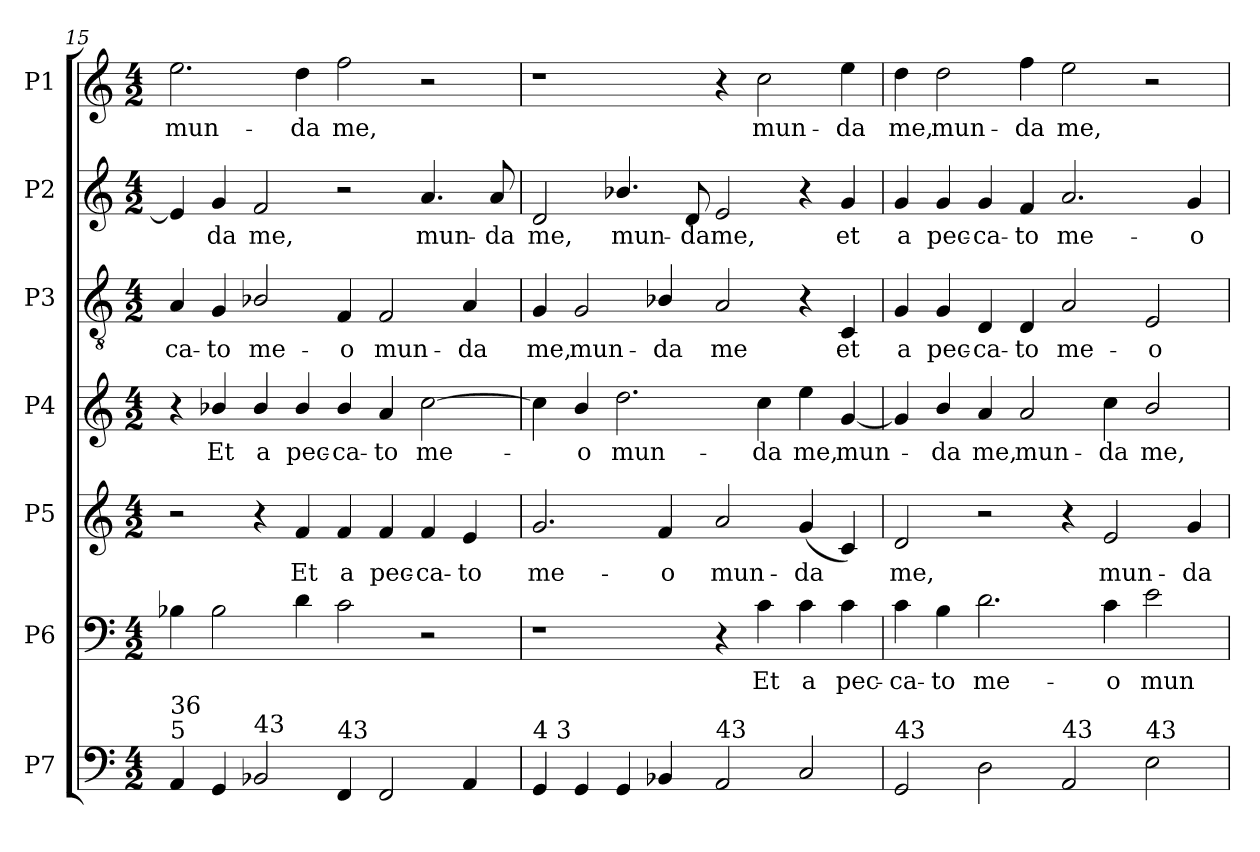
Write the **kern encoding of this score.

**kern	**kern	**text	**kern	**text	**kern	**text	**kern	**text	**kern	**text	**kern	**text
*part7	*part6	*part6	*part5	*part5	*part4	*part4	*part3	*part3	*part2	*part2	*part1	*part1
*staff7	*staff6	*staff6	*staff5	*staff5	*staff4	*staff4	*staff3	*staff3	*staff2	*staff2	*staff1	*staff1
*I"P7	*I"P6	*	*I"P5	*	*I"P4	*	*I"P3	*	*I"P2	*	*I"P1	*
!!LO:LB:g=z
*clefF4	*clefF4	*	*clefG2	*	*clefG2	*	*clefGv2	*	*clefG2	*	*clefG2	*
*	*	*	*	*	*	*	*ITrd7c12	*	*	*	*	*
*k[]	*k[]	*	*k[]	*	*k[]	*	*k[]	*	*k[]	*	*k[]	*
*C:	*C:	*	*C:	*	*C:	*	*C:	*	*C:	*	*C:	*
*M4/2	*M4/2	*	*M4/2	*	*M4/2	*	*M4/2	*	*M4/2	*	*M4/2	*
=15	=15	=15	=15	=15	=15	=15	=15	=15	=15	=15	=15	=15
!	!	!	!	!	!	!	!	!LO:LY:b:color=#000000	!	!	!	!
!LO:TX:a:t=5	!	!	!	!	!	!	!	!	!	!	!	!
!LO:TX:t=36	!	!	!	!	!	!	!	!	!	!	!	!
!	!	!	!	!	!	!	!	!	!	!	!	!LO:LY:b:color=#000000
4AAi/	4B-Xi\	.	2r	.	4r	.	4AAi/	-ca-	4ei/]	.	2.eei\	mun-
!	!	!	!	!	!	!LO:LY:b:color=#000000	!	!	!	!	!	!
!	!	!	!	!	!	!	!	!LO:LY:b:color=#000000	!	!	!	!
!	!	!	!	!	!	!	!	!	!	!LO:LY:b:color=#000000	!	!
4GGi/	2B-i\	.	.	.	4b-Xi/	Et	4GGi/	-to	4gi/	-da	.	.
!	!	!	!	!	!	!LO:LY:b:color=#000000	!	!	!	!	!	!
!	!	!	!	!	!	!	!	!LO:LY:b:color=#000000	!	!	!	!
!LO:TX:a:t=43	!	!	!	!	!	!	!	!	!	!	!	!
!	!	!	!	!	!	!	!	!	!	!LO:LY:b:color=#000000	!	!
2BB-Xi/	.	.	4r	.	4b-i/	a	2BB-Xi/	me-	2fi/	me,	.	.
!	!	!	!	!LO:LY:b:color=#000000	!	!	!	!	!	!	!	!
!	!	!	!	!	!	!LO:LY:b:color=#000000	!	!	!	!	!	!
!	!	!	!	!	!	!	!	!	!	!	!	!LO:LY:b:color=#000000
.	4di\	.	4fi/	Et	4b-i/	pec-	.	.	.	.	4ddi\	-da
!	!	!	!	!LO:LY:b:color=#000000	!	!	!	!	!	!	!	!
!	!	!	!	!	!	!LO:LY:b:color=#000000	!	!	!	!	!	!
!	!	!	!	!	!	!	!	!LO:LY:b:color=#000000	!	!	!	!
!LO:TX:a:t=43	!	!	!	!	!	!	!	!	!	!	!	!
!	!	!	!	!	!	!	!	!	!	!	!	!LO:LY:b:color=#000000
4FFi/	2ci\	.	4fi/	a	4b-i/	-ca-	4FFi/	-o	2r	.	2ffi\	me,
!	!	!	!	!LO:LY:b:color=#000000	!	!	!	!	!	!	!	!
!	!	!	!	!	!	!LO:LY:b:color=#000000	!	!	!	!	!	!
!	!	!	!	!	!	!	!	!LO:LY:b:color=#000000	!	!	!	!
2FFi/	.	.	4fi/	pec-	4ai/	-to	2FFi/	mun-	.	.	.	.
!	!	!	!	!LO:LY:b:color=#000000	!	!	!	!	!	!	!	!
!	!	!	!	!	!	!LO:LY:b:color=#000000	!	!	!	!	!	!
!	!	!	!	!	!	!	!	!	!	!LO:LY:b:color=#000000	!	!
.	2r	.	4fi/	-ca-	[2cci\	me-	.	.	4.ai/	mun-	2r	.
!	!	!	!	!LO:LY:b:color=#000000	!	!	!	!	!	!	!	!
!	!	!	!	!	!	!	!	!LO:LY:b:color=#000000	!	!	!	!
4AAi/	.	.	4ei/	-to	.	.	4AAi/	-da	.	.	.	.
!	!	!	!	!	!	!	!	!	!	!LO:LY:b:color=#000000	!	!
.	.	.	.	.	.	.	.	.	8ai/	-da	.	.
=16	=16	=16	=16	=16	=16	=16	=16	=16	=16	=16	=16	=16
!	!	!	!	!LO:LY:b:color=#000000	!	!	!	!	!	!	!	!
!	!	!	!	!	!	!	!	!LO:LY:b:color=#000000	!	!	!	!
!LO:TX:a:t=4       3	!	!	!	!	!	!	!	!	!	!	!	!
!	!	!	!	!	!	!	!	!	!	!LO:LY:b:color=#000000	!	!
4GGi/	1r	.	2.gi/	me-	4cci\]	.	4GGi/	me,	2di/	me,	1r	.
!	!	!	!	!	!	!LO:LY:b:color=#000000	!	!	!	!	!	!
!	!	!	!	!	!	!	!	!LO:LY:b:color=#000000	!	!	!	!
4GGi/	.	.	.	.	4bi/	-o	2GGi/	mun-	.	.	.	.
!	!	!	!	!	!	!LO:LY:b:color=#000000	!	!	!	!	!	!
!	!	!	!	!	!	!	!	!	!	!LO:LY:b:color=#000000	!	!
4GGi/	.	.	.	.	2.ddi\	mun-	.	.	4.b-Xi/	mun-	.	.
!	!	!	!	!LO:LY:b:color=#000000	!	!	!	!	!	!	!	!
!	!	!	!	!	!	!	!	!LO:LY:b:color=#000000	!	!	!	!
4BB-Xi/	.	.	4fi/	-o	.	.	4BB-Xi/	-da	.	.	.	.
!	!	!	!	!	!	!	!	!	!	!LO:LY:b:color=#000000	!	!
.	.	.	.	.	.	.	.	.	8di/	-da	.	.
!	!	!	!	!LO:LY:b:color=#000000	!	!	!	!	!	!	!	!
!	!	!	!	!	!	!	!	!LO:LY:b:color=#000000	!	!	!	!
!LO:TX:a:t=43	!	!	!	!	!	!	!	!	!	!	!	!
!	!	!	!	!	!	!	!	!	!	!LO:LY:b:color=#000000	!	!
2AAi/	4r	.	2ai/	mun-	.	.	2AAi/	me	2ei/	me,	4r	.
!	!	!LO:LY:b:color=#000000	!	!	!	!	!	!	!	!	!	!
!	!	!	!	!	!	!LO:LY:b:color=#000000	!	!	!	!	!	!
!	!	!	!	!	!	!	!	!	!	!	!	!LO:LY:b:color=#000000
.	4ci\	Et	.	.	4cci\	-da	.	.	.	.	2cci\	mun-
!	!	!LO:LY:b:color=#000000	!	!	!	!	!	!	!	!	!	!
!	!	!	!	!LO:LY:b:color=#000000	!	!	!	!	!	!	!	!
!	!	!	!	!	!	!LO:LY:b:color=#000000	!	!	!	!	!	!
2Ci/	4ci\	a	(4gi/	-da	4eei\	me,	4r	.	4r	.	.	.
!	!	!LO:LY:b:color=#000000	!	!	!	!	!	!	!	!	!	!
!	!	!	!	!	!	!LO:LY:b:color=#000000	!	!	!	!	!	!
!	!	!	!	!	!	!	!	!LO:LY:b:color=#000000	!	!	!	!
!	!	!	!	!	!	!	!	!	!	!LO:LY:b:color=#000000	!	!
!	!	!	!	!	!	!	!	!	!	!	!	!LO:LY:b:color=#000000
.	4ci\	pec-	4ci/)	.	[4gi/	mun-	4CCi/	et	4gi/	et	4eei\	-da
=17	=17	=17	=17	=17	=17	=17	=17	=17	=17	=17	=17	=17
!	!	!LO:LY:b:color=#000000	!	!	!	!	!	!	!	!	!	!
!	!	!	!	!LO:LY:b:color=#000000	!	!	!	!	!	!	!	!
!	!	!	!	!	!	!	!	!LO:LY:b:color=#000000	!	!	!	!
!	!	!	!	!	!	!	!	!	!	!LO:LY:b:color=#000000	!	!
!LO:TX:a:t=43	!	!	!	!	!	!	!	!	!	!	!	!
!	!	!	!	!	!	!	!	!	!	!	!	!LO:LY:b:color=#000000
2GGi/	4ci\	-ca-	2di/	me,	4gi/]	.	4GGi/	a	4gi/	a	4ddi\	me,
!	!	!LO:LY:b:color=#000000	!	!	!	!	!	!	!	!	!	!
!	!	!	!	!	!	!LO:LY:b:color=#000000	!	!	!	!	!	!
!	!	!	!	!	!	!	!	!LO:LY:b:color=#000000	!	!	!	!
!	!	!	!	!	!	!	!	!	!	!LO:LY:b:color=#000000	!	!
!	!	!	!	!	!	!	!	!	!	!	!	!LO:LY:b:color=#000000
.	4Bi\	-to	.	.	4bi/	-da	4GGi/	pec-	4gi/	pec-	2ddi\	mun-
!	!	!LO:LY:b:color=#000000	!	!	!	!	!	!	!	!	!	!
!	!	!	!	!	!	!LO:LY:b:color=#000000	!	!	!	!	!	!
!	!	!	!	!	!	!	!	!LO:LY:b:color=#000000	!	!	!	!
!	!	!	!	!	!	!	!	!	!	!LO:LY:b:color=#000000	!	!
2Di\	2.di\	me-	2r	.	4ai/	me,	4DDi/	-ca-	4gi/	-ca-	.	.
!	!	!	!	!	!	!LO:LY:b:color=#000000	!	!	!	!	!	!
!	!	!	!	!	!	!	!	!LO:LY:b:color=#000000	!	!	!	!
!	!	!	!	!	!	!	!	!	!	!LO:LY:b:color=#000000	!	!
!	!	!	!	!	!	!	!	!	!	!	!	!LO:LY:b:color=#000000
.	.	.	.	.	2ai/	mun-	4DDi/	-to	4fi/	-to	4ffi\	-da
!	!	!	!	!	!	!	!	!LO:LY:b:color=#000000	!	!	!	!
!	!	!	!	!	!	!	!	!	!	!LO:LY:b:color=#000000	!	!
!LO:TX:a:t=43	!	!	!	!	!	!	!	!	!	!	!	!
!	!	!	!	!	!	!	!	!	!	!	!	!LO:LY:b:color=#000000
2AAi/	.	.	4r	.	.	.	2AAi/	me-	2.ai/	me-	2eei\	me,
!	!	!LO:LY:b:color=#000000	!	!	!	!	!	!	!	!	!	!
!	!	!	!	!LO:LY:b:color=#000000	!	!	!	!	!	!	!	!
!	!	!	!	!	!	!LO:LY:b:color=#000000	!	!	!	!	!	!
.	4ci\	-o	2ei/	mun-	4cci\	-da	.	.	.	.	.	.
!	!	!LO:LY:b:color=#000000	!	!	!	!	!	!	!	!	!	!
!	!	!	!	!	!	!LO:LY:b:color=#000000	!	!	!	!	!	!
!LO:TX:a:t=43	!	!	!	!	!	!	!	!	!	!	!	!
!	!	!	!	!	!	!	!	!LO:LY:b:color=#000000	!	!	!	!
2Ei\	2ei\	mun-	.	.	2bi/	me,	2EEi/	-o	.	.	2r	.
!	!	!	!	!LO:LY:b:color=#000000	!	!	!	!	!	!	!	!
!	!	!	!	!	!	!	!	!	!	!LO:LY:b:color=#000000	!	!
.	.	.	4gi/	-da	.	.	.	.	4gi/	-o	.	.
=	=	=	=	=	=	=	=	=	=	=	=	=
*-	*-	*-	*-	*-	*-	*-	*-	*-	*-	*-	*-	*-
